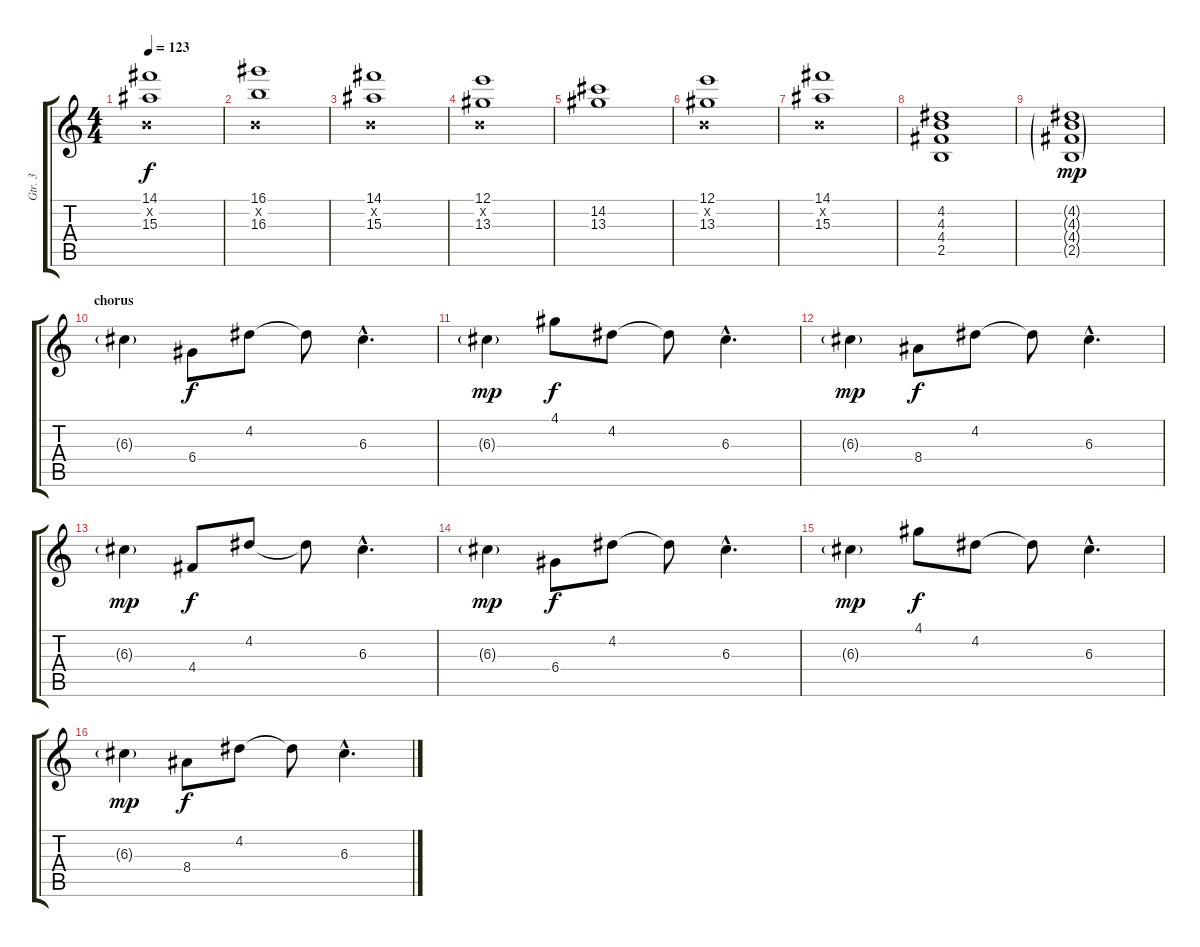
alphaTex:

\track ("Gtr. 3" "Gtr. 3") {instrument distortionguitar}
\staff {score tabs}
\tuning (E4 B3 G3 D3 A2 E2) {hide}
\ts (4 4)
\tempo 123
\clef g2
\ks c
(14.1 0.2{x} 15.3).1{dy f} |
(16.1 0.2{x} 16.3).1 |
(14.1 0.2{x} 15.3).1 |
(12.1 0.2{x} 13.3).1 |
(14.2 13.3).1 |
(12.1 0.2{x} 13.3).1 |
(14.1 0.2{x} 15.3).1 |
(4.2 4.3 4.4 2.5).1 |
(4.2{g} 4.3{g} 4.4{g} 2.5{g}).1{dy mp} |
\section ("" "chorus")
6.3{g}.4 6.4.8{dy f} 4.2.8 4.2{t}.8 6.3{hac}.4{d} |
6.3{g}.4{dy mp} 4.1.8{dy f} 4.2.8 4.2{t}.8 6.3{hac}.4{d} |
6.3{g}.4{dy mp} 8.4.8{dy f} 4.2.8 4.2{t}.8 6.3{hac}.4{d} |
6.3{g}.4{dy mp} 4.4.8{dy f} 4.2.8 4.2{t}.8 6.3{hac}.4{d} |
6.3{g}.4{dy mp} 6.4.8{dy f} 4.2.8 4.2{t}.8 6.3{hac}.4{d} |
6.3{g}.4{dy mp} 4.1.8{dy f} 4.2.8 4.2{t}.8 6.3{hac}.4{d} |
6.3{g}.4{dy mp} 8.4.8{dy f} 4.2.8 4.2{t}.8 6.3{hac}.4{d}
